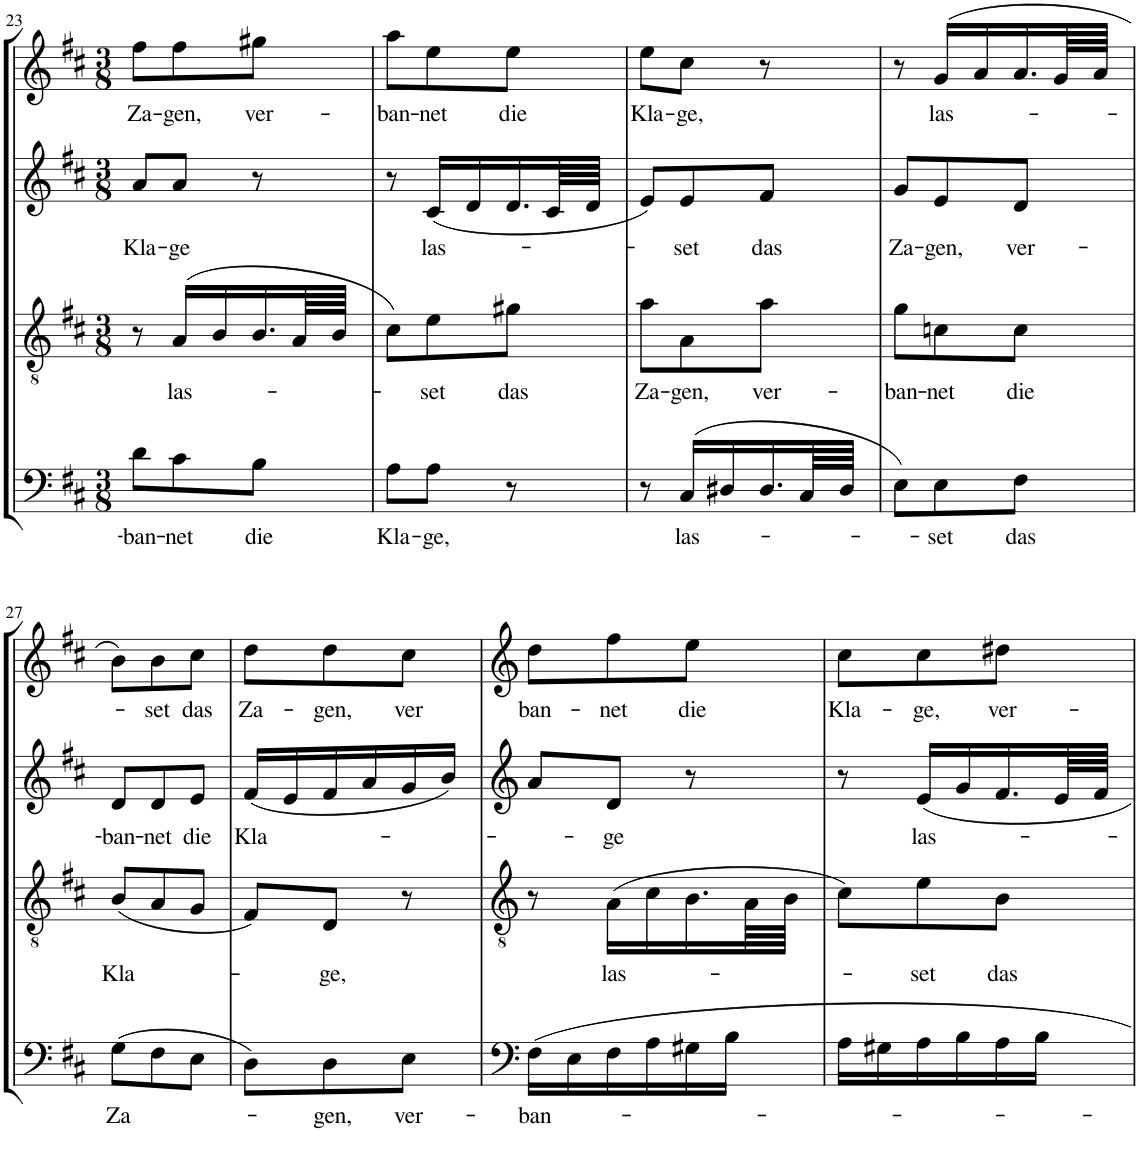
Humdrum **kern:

**kern	**text	**kern	**text	**kern	**text	**kern	**text
*part4	*part4	*part3	*part3	*part2	*part2	*part1	*part1
*staff4	*staff4	*staff3	*staff3	*staff2	*staff2	*staff1	*staff1
*I"BaÃ	*	*I"Tenor	*	*I"Alt	*	*I"Sopran	*
!!LO:PB:g=z
*clefF4	*	*clefGv2	*	*clefG2	*	*clefG2	*
*k[f#c#]	*	*k[f#c#]	*	*k[f#c#]	*	*k[f#c#]	*
*M3/8	*	*M3/8	*	*M3/8	*	*M3/8	*
=23	=23	=23	=23	=23	=23	=23	=23
!	!LO:LY:b	!	!	!	!LO:LY:b	!	!LO:LY:b
8d\L	ban-	8r	.	8a/L	Kla-	8ff#\L	Za-
!	!LO:LY:b	!	!LO:LY:b	!	!LO:LY:b	!	!LO:LY:b
8c#\	net	(16A/LL	las	8a/J	ge	8ff#\	gen,
.	.	16B/	.	.	.	.	.
!	!LO:LY:b	!	!	!	!	!	!LO:LY:b
8B\J	die	16.B/	.	8r	.	8gg#X\J	ver-
.	.	64A/LL	.	.	.	.	.
.	.	64B/JJJJ	.	.	.	.	.
=24	=24	=24	=24	=24	=24	=24	=24
!	!LO:LY:b	!	!	!	!	!	!LO:LY:b
8A\L	Kla-	8c#\L)	.	8r	.	8aa\L	ban-
!	!LO:LY:b	!	!LO:LY:b	!	!LO:LY:b	!	!LO:LY:b
8A\J	ge,	8e\	set	(16c#/LL	las	8ee\	net
.	.	.	.	16d/	.	.	.
!	!	!	!LO:LY:b	!	!	!	!LO:LY:b
8r	.	8g#X\J	das	16.d/	.	8ee\J	die
.	.	.	.	64c#/LL	.	.	.
.	.	.	.	64d/JJJJ	.	.	.
=25	=25	=25	=25	=25	=25	=25	=25
!	!	!	!LO:LY:b	!	!	!	!LO:LY:b
8r	.	8a\L	Za-	8e/L)	.	8ee\L	Kla-
!	!LO:LY:b	!	!LO:LY:b	!	!LO:LY:b	!	!LO:LY:b
(16C#/LL	las	8A\	gen,	8e/	set	8cc#\J	ge,
16D#X/	.	.	.	.	.	.	.
!	!	!	!LO:LY:b	!	!LO:LY:b	!	!
16.D#/	.	8a\J	ver-	8f#/J	das	8r	.
64C#/LL	.	.	.	.	.	.	.
64D#/JJJJ	.	.	.	.	.	.	.
=26	=26	=26	=26	=26	=26	=26	=26
!	!	!	!LO:LY:b	!	!LO:LY:b	!	!
8E\L)	.	8g\L	ban-	8g/L	Za-	8r	.
!	!LO:LY:b	!	!LO:LY:b	!	!LO:LY:b	!	!LO:LY:b
8E\	set	8cn\	net	8e/	gen,	(16g/LL	las
.	.	.	.	.	.	16a/	.
!	!LO:LY:b	!	!LO:LY:b	!	!LO:LY:b	!	!
8F#\J	das	8c\J	die	8d/J	ver-	16.a/	.
.	.	.	.	.	.	64g/LL	.
.	.	.	.	.	.	64a/JJJJ	.
!!LO:LB:g=z
=27	=27	=27	=27	=27	=27	=27	=27
!	!LO:LY:b	!	!LO:LY:b	!	!LO:LY:b	!	!
(8G\L	Za	(8B/L	Kla	8d/L	ban-	8b\L)	.
!	!	!	!	!	!LO:LY:b	!	!LO:LY:b
8F#\	.	8A/	.	8d/	net	8b\	set
!	!	!	!	!	!LO:LY:b	!	!LO:LY:b
8E\J	.	8G/J	.	8e/J	die	8cc#\J	das
=28	=28	=28	=28	=28	=28	=28	=28
!	!	!	!	!	!LO:LY:b	!	!LO:LY:b
8D\L)	.	8F#/L)	.	(16f#/LL	Kla	8dd\L	Za-
.	.	.	.	16e/	.	.	.
!	!LO:LY:b	!	!LO:LY:b	!	!	!	!LO:LY:b
8D\	gen,	8D/J	ge,	16f#/	.	8dd\	gen,
.	.	.	.	16a/	.	.	.
!	!LO:LY:b	!	!	!	!	!	!LO:LY:b
8E\J	ver-	8r	.	16g/	.	8cc#\J	ver
.	.	.	.	16b/JJ)	.	.	.
=29	=29	=29	=29	=29	=29	=29	=29
!	!LO:LY:b	!	!	!	!	!	!LO:LY:b
16F#\LL	ban	8r	.	8a/L	.	8dd\L	ban-
16E\	.	.	.	.	.	.	.
!	!	!	!LO:LY:b	!	!LO:LY:b	!	!LO:LY:b
16F#\	.	(16A\LL	las	8d/J	ge	8ff#\	net
16A\	.	16c#\	.	.	.	.	.
!	!	!	!	!	!	!	!LO:LY:b
16G#X\	.	16.B\	.	8r	.	8ee\J	die
16B\JJ	.	.	.	.	.	.	.
.	.	64A\LL	.	.	.	.	.
.	.	64B\JJJJ	.	.	.	.	.
=30	=30	=30	=30	=30	=30	=30	=30
!	!	!	!	!	!	!	!LO:LY:b
16A\LL	.	8c#\L)	.	8r	.	8cc#\L	Kla-
16G#X\	.	.	.	.	.	.	.
!	!	!	!LO:LY:b	!	!LO:LY:b	!	!LO:LY:b
16A\	.	8e\	set	16e/LL	las	8cc#\	ge,
16B\	.	.	.	16g/	.	.	.
!	!	!	!LO:LY:b	!	!	!	!LO:LY:b
16A\	.	8B\J	das	16.f#/	.	8dd#X\J	ver-
16B\JJ	.	.	.	.	.	.	.
.	.	.	.	64e/LL	.	.	.
.	.	.	.	64f#/JJJJ	.	.	.
=	=	=	=	=	=	=	=
*-	*-	*-	*-	*-	*-	*-	*-
